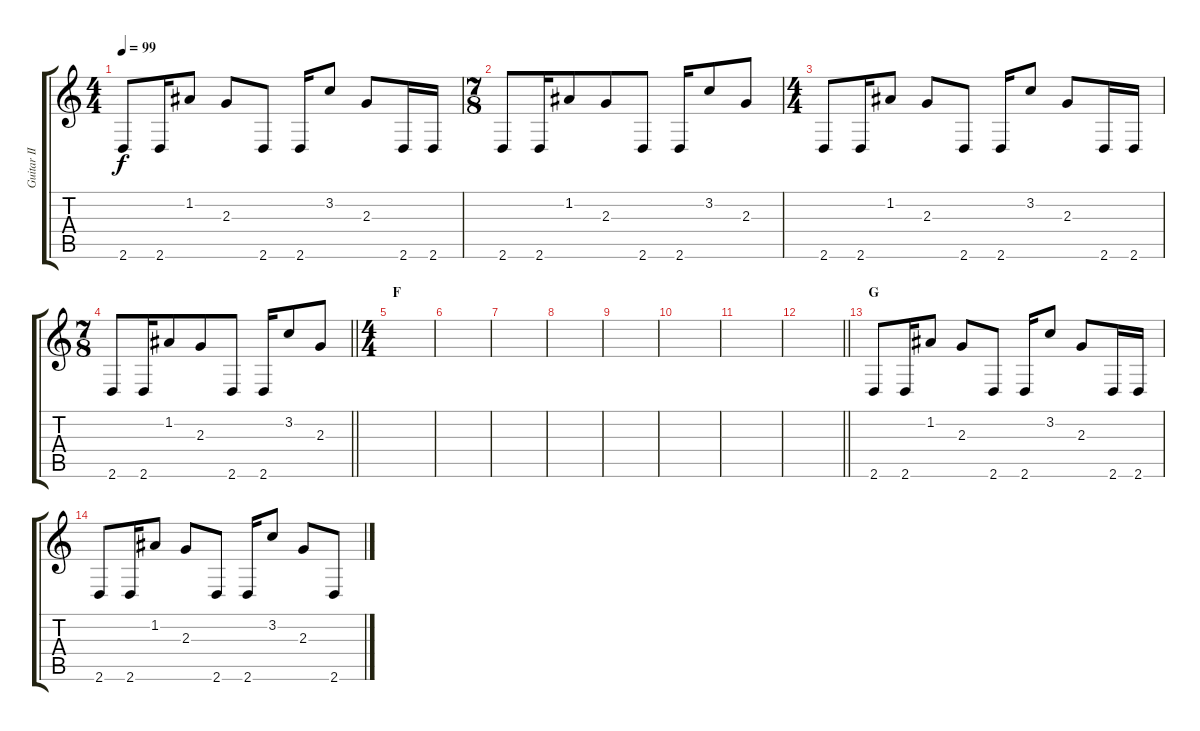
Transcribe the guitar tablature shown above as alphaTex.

\track ("Guitar II" "Guitar II") {instrument overdrivenguitar}
\staff {score tabs}
\tuning (D4 A3 F3 C3 G2 C2) {hide}
\ts (4 4)
\tempo 99
\clef g2
\ks c
2.6.8{dy f} 2.6.16 1.2.8 2.3.8 2.6.8 2.6.16 3.2.8 2.3.8 2.6.16 2.6.16 |
\ts (7 8)
2.6.8 2.6.16 1.2.8 2.3.8 2.6.8 2.6.16 3.2.8 2.3.8 |
\ts (4 4)
2.6.8 2.6.16 1.2.8 2.3.8 2.6.8 2.6.16 3.2.8 2.3.8 2.6.16 2.6.16 |
\ts (7 8)
\barLineRight lightlight
2.6.8 2.6.16 1.2.8 2.3.8 2.6.8 2.6.16 3.2.8 2.3.8 |
\ts (4 4)
\section ("" "F")
|
|
|
|
|
|
|
\barLineRight lightlight
|
\section ("" "G")
2.6.8 2.6.16 1.2.8 2.3.8 2.6.8 2.6.16 3.2.8 2.3.8 2.6.16 2.6.16 |
2.6.8 2.6.16 1.2.8 2.3.8 2.6.8 2.6.16 3.2.8 2.3.8 2.6.8
